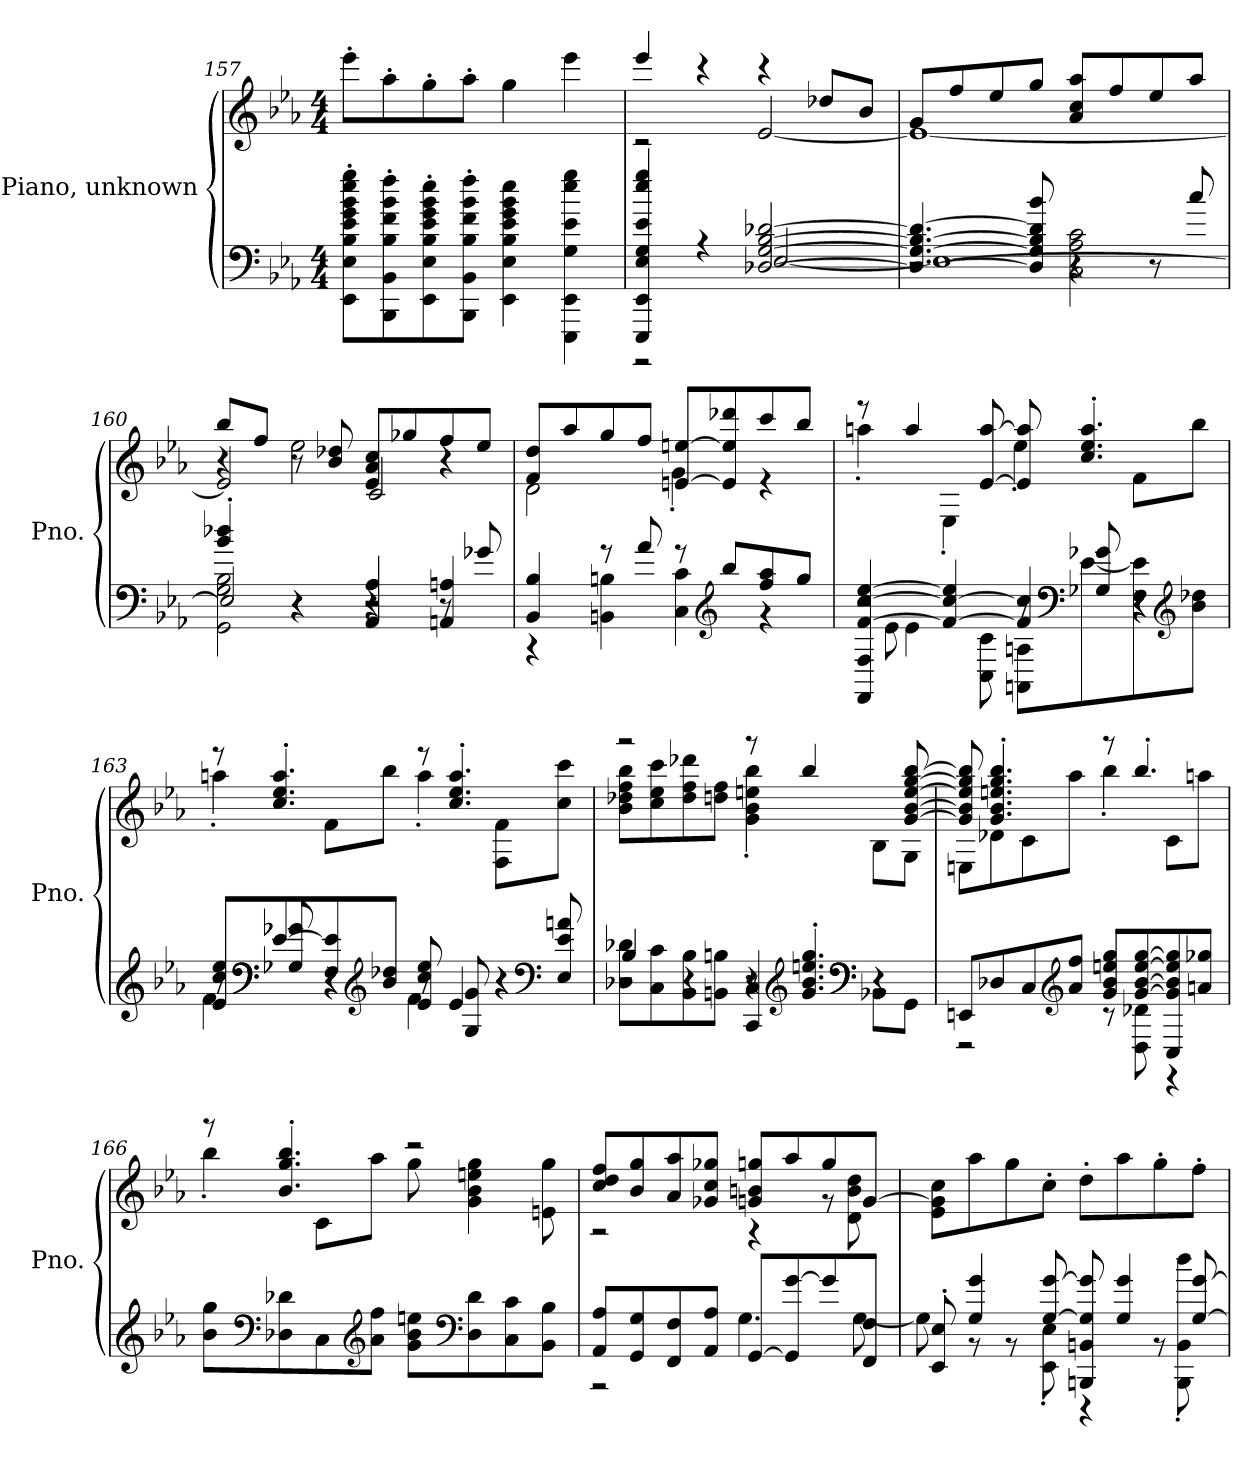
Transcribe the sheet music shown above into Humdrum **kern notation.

**kern	**kern
*part1	*part1
*staff2	*staff1
*I"Piano, unknown	*
*I'Pno.	*
*clefF4	*clefG2
*k[b-e-a-]	*k[b-e-a-]
*M4/4	*M4/4
=157	=157
8EE-\' 8E-\' 8B-\' 8e-\' 8g\' 8b-\' 8ee-\' 8gg\'L	8eee-'\L
8BBB-\' 8BB-\' 8B-\' 8f\' 8b-\' 8ff\'	8aa-'\
8EE-\' 8E-\' 8B-\' 8e-\' 8g\' 8b-\' 8ee-\'	8gg'\
8BBB-\' 8BB-\' 8B-\' 8f\' 8b-\' 8ff\'J	8aa-'\J
4EE-\ 4E-\ 4B-\ 4e-\ 4g\ 4b-\ 4ee-\	4gg\
4EEE-\ 4EE-\ 4G\ 4e-\ 4ee-\ 4gg\	4eee-\
!!LO:LB:g=z
=158	=158
*^	*^
4EEE-/ 4EE-/ 4E-/ 4G/ 4e-/ 4ee-/ 4gg/	2r	4eee-/	2r
4r	.	4r	.
[2D-X/ [2G/ [2B-/ [2d-X/	[2E-/	4r	[2e-/
.	.	8dd-X/L	.
.	.	8b-/J	.
=159	=159	=159	=159
*	*^	*	*
4.D-/_ 4.G/_ 4.B-/_ 4.d-/_	2r	1E-_	8g/L	1e-_
.	.	.	8ff/	.
.	.	.	8ee-/	.
8D-/] 8G/] 8B-/] 8d-/] 8b-/	.	.	8gg/J	.
4r	2C\ 2A-\ 2c\	.	8a-/ 8cc/ 8aa-/L	.
.	.	.	8ff/	.
8r	.	.	8ee-/	.
8cc/	.	.	8aa-/J	.
=160	=160	=160	=160	=160
*	*	*	*	*^
4b-/' 4dd-X/'	2GG\ 2G\ 2B-\	2E-/]	8bb-/L	4r	2e-/]
.	.	.	8ff/J	.	.
4r	.	.	8r	2ee-\	.
.	.	.	8b-/ 8dd-X/	.	.
4AA-/ 4A-/	2r	4r	8e-/ 8a-/ 8cc/L	.	2c/
.	.	.	8gg-X/	.	.
8r	.	4AAn/ 4An/	8ff/	4r	.
8g-X/	.	.	8ee-/J	.	.
*	*v	*v	*	*	*
*	*	*	*v	*v
=161	=161	=161	=161
4BB-/ 4B-/	4r	8f/ 8dd/L	2d\
.	.	8aa-/	.
8r	4BBn\ 4Bn\	8gg/	.
8a-/	.	8ff/J	.
8r	4C\ 4c\	[8en/ [8een/L	4g'\
*clefG2	*	*	*
8bb-/L	.	8e/] 8ee/] 8ddd-X/	.
8ff/ 8aa-/	4r	8ccc/	4r
8gg/J	.	8bb-/J	.
!!LO:LB:g=z	!!
=162	=162	=162	=162
*	*^	*	*
4FF/ 4F/ [4f/ [4cc/ [4ee-/	8e-\	2r	8r	4aan'\
.	4e-\	.	4aa/	.
4f/_ 4cc/_ 4ee-/]	.	.	.	4E-'\
.	8C\ 8c\	.	[8e-/ [8aa/	.
4f/] 4cc/]	8AAn\ 8An\L	8r	8e-/] 8aa/]	4ee-'\
*clefF4	*	*	*	*
.	[8e-\	8G-X/ 8g-X/	4.cc/' 4.ee-/' 4.aa/'	.
4r	8F\ 8e-\]	4r	.	8f\L
*clefG2	*	*	*	*
.	8b-\ 8dd-X\J	.	.	8bb-\J
=163	=163	=163	=163	=163
8e-/ 8cc/ 8ee-/L	4f\	8r	8r	4aan'\
*clefF4	*	*	*	*
[8e-/	.	8G-X/ 8g-X/	4.cc/' 4.ee-/' 4.aa/'	.
8F/ 8e-/]	4r	4r	.	8f\L
*clefG2	*	*	*	*
8b-/ 8dd-X/J	.	.	.	8bb-\J
8e-/ 8cc/ 8ee-/	4f\	8r	8r	4aa'\
4e-/	.	8G-/ 8g-/	4.cc/' 4.ee-/' 4.aa/'	.
.	4r	4r	.	8F\ 8f\L
*clefF4	*	*	*	*
8E-/ 8e-/ 8an/	.	.	.	8cc\ 8ccc\J
!!LO:LB:g=z	!!
=164	=164	=164	=164	=164
2r	8D-X\ 8d-X\L	4B-/	2r	8b-\ 8dd-X\ 8ff\ 8bb-\L
.	8C\ 8c\	.	.	8cc\ 8ee-\ 8ccc\
.	8BB-\ 8B-\	4r	.	8dd-\ 8ff\ 8ddd-X\
.	8BBn\ 8Bn\J	.	.	8ddn\ 8ff\J
8r	4r	4CC/ 4C/	8r	4g\' 4b-\' 4een\' 4bb-\'
*clefG2	*	*	*	*
4.g/' 4.b-/' 4.een/' 4.gg/'	.	.	4bb-/	.
*clefF4	*	*	*	*
.	8BB-X\L	4r	.	8B-\L
.	8GG\J	.	[8g/ [8b-/ [8ee/ [8gg/ [8bb-/	8G\J
*	*v	*v	*	*
=165	=165	=165	=165
8EEn/L	2r	8g/] 8b-/] 8ee/] 8gg/] 8bb-/]	8En\L
8D-X/	.	4.g/' 4.b-/' 4.een/' 4.gg/' 4.bb-/'	8d-X\
8C/	.	.	8c\
*clefG2	*	*	*
8a-/ 8ff/J	.	.	8aa-\J
8g/ 8b-/ 8een/ 8gg/L	8r	8r	4bb-'\
[8g/ [8b-/ [8ee/ [8gg/	8D-\ 8d-X\	4.bb-'/	.
8C/ 8g/] 8b-/] 8ee/] 8gg/]	4r	.	8c\L
8an/ 8gg-X/J	.	.	8aan\J
*v	*v	*	*
!!LO:PB:g=z	!!
=166	=166	=166
8b-\ 8gg\L	8r	4bb-'\
*clefF4	*	*
8D-X\ 8d-X\	4.b-/' 4.gg/' 4.bb-/'	.
8C\	.	8c\L
*clefG2	*	*
8a-\ 8ff\J	.	8aa-\J
8g\ 8b-\ 8een\L	2r	8gg\
*clefF4	*	*
8D-\ 8d-\	.	4g\ 4b-\ 4een\ 4gg\
8C\ 8c\	.	.
8BB-\ 8B-\J	.	8en\ 8gg\
=167	=167	=167
*^	*	*
8AA-/ 8A-/L	2r	8cc/ 8dd/ 8ff/L	2r
8GG/ 8G/	.	8b-/ 8gg/	.
8FF/ 8F/	.	8a-/ 8aa-/	.
8AA-/ 8A-/J	.	8g-X/ 8cc/ 8gg-X/J	.
[8GG/L	4.G\	8gn/ 8bn/ 8ggn/L	4r
8GG/] [8g/	.	8aa-/	.
8g/]	.	8gg/	8r
8FF/ 8F/J	[8G\	[8g/J	8d\ 8b\ 8dd\
*	*	*v	*v
=168	=168	=168
8EE-/' 8E-/'	8G\]	8e-\ 8g\] 8cc\L
4G/ 4g/	8r	8aa-\
.	8r	8gg\
[8G/ [8g/	8EE-\' 8E-\'	8cc'\J
8BBBn/ 8BBn/ 8G/] 8g/]	4r	8dd'\L
4G/ 4g/	.	8aa-\
.	8r	8gg'\
[8G/ [8g/	8BBB\' 8BB\' 8dd\'	8ff'\J
*v	*v	*
=	=
*-	*-
